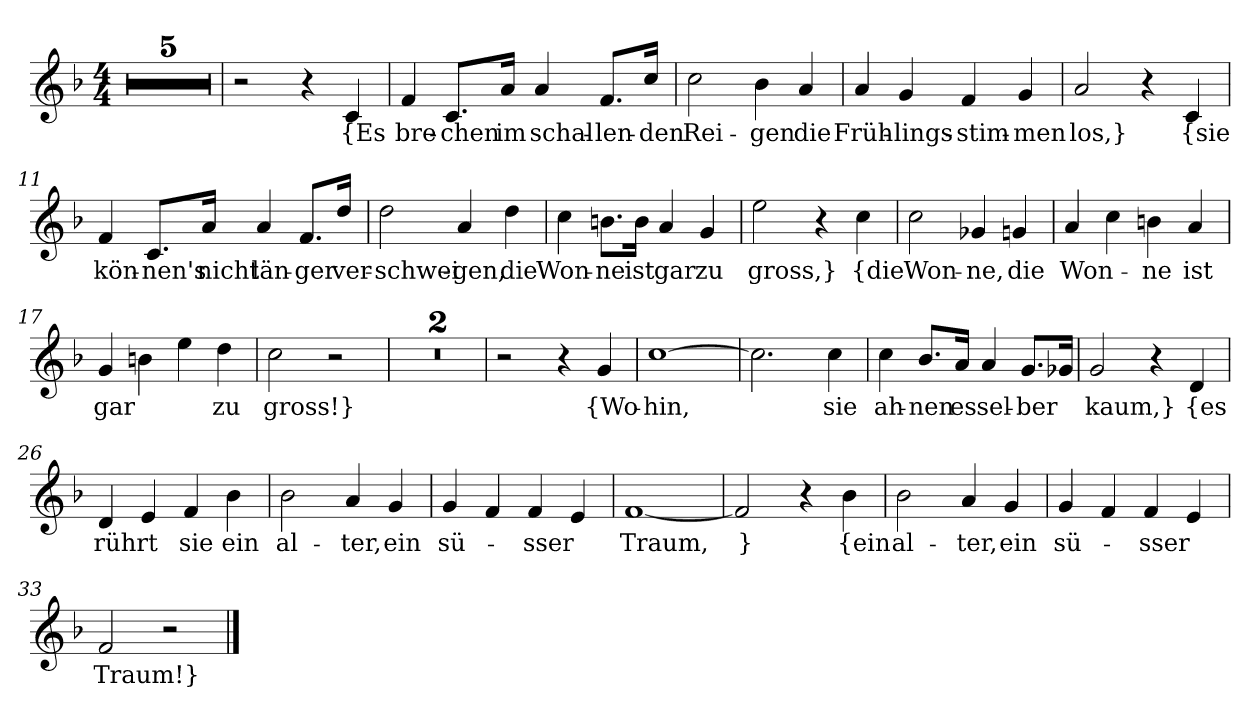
**kern	**text
*part1	*part1
*staff1	*staff1
*clefG2	*
*k[b-]	*
*M4/4	*
=1	=1
1r	.
=2	=2
1r	.
=3	=3
1r	.
=4	=4
1r	.
=5	=5
1r	.
=6	=6
2r	.
4r	.
4c	{Es
=7	=7
4f	bre-
8.c/L	-chen
16a/Jk	im
4a	schal-
8.f/L	-len-
16cc/Jk	-den
=8	=8
2cc	Rei-
4b-	-gen
4a	die
=9	=9
4a	Früh-
4g	-lings-
4f	-stim-
4g	-men
=10	=10
2a	los,}
4r	.
4c	{sie
=11	=11
4f	kön-
8.c/L	-nen's
16a/Jk	nicht
4a	län-
8.f/L	-ger
16dd/Jk	ver-
=12	=12
2dd	-schwei-
4a	-gen,
4dd	die
=13	=13
4cc	Won-
8.bn\L	-ne
16b\Jk	ist
4a	gar
4g	zu
=14	=14
2ee	gross,}
4r	.
4cc	{die
=15	=15
2cc	Won-
4g-X	-ne,
4gn	die
=16	=16
4a	Won-
4cc	.
4bn	-ne
4a	ist
=17	=17
4g	gar
4bn	.
4ee	.
4dd	zu
=18	=18
2cc	gross!}
2r	.
=19	=19
1r	.
=20	=20
1r	.
=21	=21
2r	.
4r	.
4g	{Wo-
=22	=22
[1cc	-hin,
=23	=23
2.cc]	.
4cc	sie
=24	=24
4cc	ah-
8.b-/L	-nen
16a/Jk	es
4a	sel-
8.g/L	-ber
16g-X/Jk	.
=25	=25
2g	kaum,}
4r	.
4d	{es
=26	=26
4d	rührt
4e	.
4f	sie
4b-	ein
=27	=27
2b-	al-
4a	-ter,
4g	ein
=28	=28
4g	sü-
4f	.
4f	-sser
4e	.
=29	=29
[1f	Traum,
=30	=30
2f]	}
4r	.
4b-	{ein
=31	=31
2b-	al-
4a	-ter,
4g	ein
=32	=32
4g	sü-
4f	.
4f	-sser
4e	.
=33	=33
2f	Traum!}
2r	.
==	==
*-	*-
